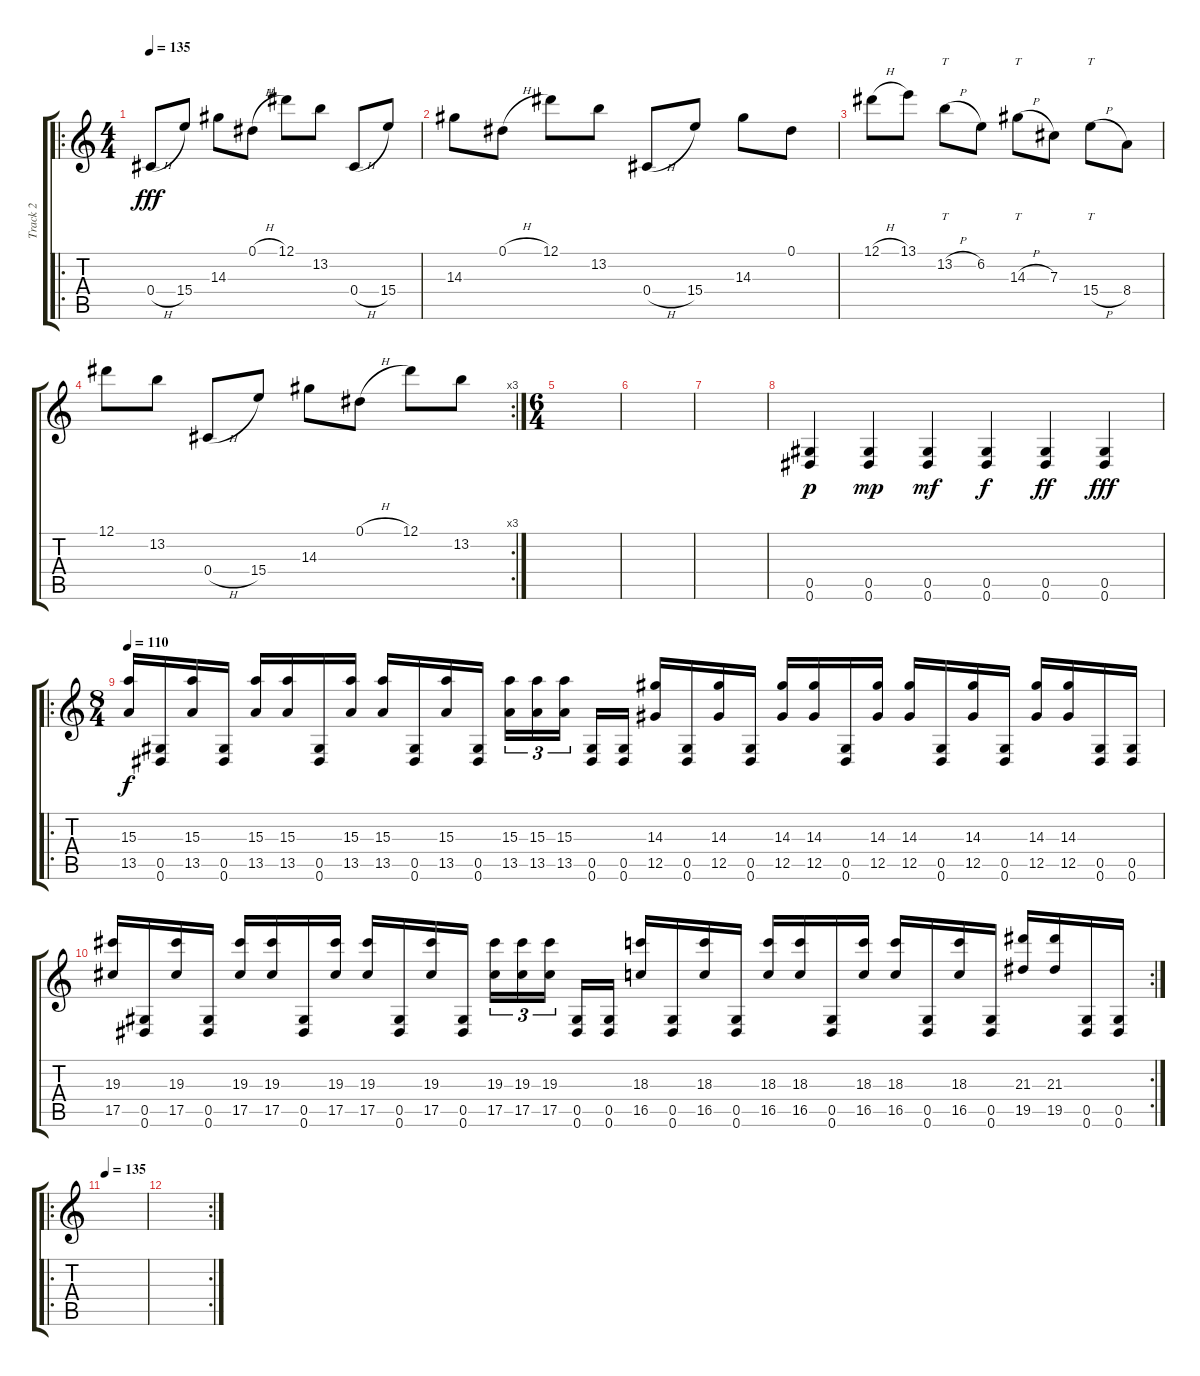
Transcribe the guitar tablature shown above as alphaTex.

\track ("Track 2" "Track 2") {instrument distortionguitar}
\staff {score tabs}
\tuning (Eb4 Bb3 Gb3 Db3 Ab2 Eb2) {hide}
\ro
\ts (4 4)
\tempo 135
\clef g2
\ks c
0.4{h}.8{dy fff instrument distortionguitar} 15.4.8 14.3.8 0.1{h}.8 12.1.8 13.2.8 0.4{h}.8 15.4.8 |
14.3.8 0.1{h}.8 12.1.8 13.2.8 0.4{h}.8 15.4.8 14.3.8 0.1.8 |
12.1{h}.8 13.1.8 13.2{h}.8{tt} 6.2.8 14.3{h}.8{tt} 7.3.8 15.4{h}.8{tt} 8.4.8 |
\rc 3
12.1.8 13.2.8 0.4{h}.8 15.4.8 14.3.8 0.1{h}.8 12.1.8 13.2.8 |
\ts (6 4)
|
|
|
(0.5 0.6).4{dy p} (0.5 0.6).4{dy mp} (0.5 0.6).4{dy mf} (0.5 0.6).4{dy f} (0.5 0.6).4{dy ff} (0.5 0.6).4{dy fff} |
\ro
\ts (8 4)
\tempo 110
(15.3 13.5).16{dy f} (0.5 0.6).16 (15.3 13.5).16 (0.5 0.6).16 (15.3 13.5).16 (15.3 13.5).16 (0.5 0.6).16 (15.3 13.5).16 (15.3 13.5).16 (0.5 0.6).16 (15.3 13.5).16 (0.5 0.6).16 (15.3 13.5).16{tu (3 2)} (15.3 13.5).16{tu (3 2)} (15.3 13.5).16{tu (3 2) beam splitsecondary} (0.5 0.6).16 (0.5 0.6).16 (14.3 12.5).16 (0.5 0.6).16 (14.3 12.5).16 (0.5 0.6).16 (14.3 12.5).16 (14.3 12.5).16 (0.5 0.6).16 (14.3 12.5).16 (14.3 12.5).16 (0.5 0.6).16 (14.3 12.5).16 (0.5 0.6).16 (14.3 12.5).16 (14.3 12.5).16 (0.5 0.6).16 (0.5 0.6).16 |
\rc 2
(19.3 17.5).16 (0.5 0.6).16 (19.3 17.5).16 (0.5 0.6).16 (19.3 17.5).16 (19.3 17.5).16 (0.5 0.6).16 (19.3 17.5).16 (19.3 17.5).16 (0.5 0.6).16 (19.3 17.5).16 (0.5 0.6).16 (19.3 17.5).16{tu (3 2)} (19.3 17.5).16{tu (3 2)} (19.3 17.5).16{tu (3 2) beam splitsecondary} (0.5 0.6).16 (0.5 0.6).16 (18.3 16.5).16 (0.5 0.6).16 (18.3 16.5).16 (0.5 0.6).16 (18.3 16.5).16 (18.3 16.5).16 (0.5 0.6).16 (18.3 16.5).16 (18.3 16.5).16 (0.5 0.6).16 (18.3 16.5).16 (0.5 0.6).16 (21.3 19.5).16 (21.3 19.5).16 (0.5 0.6).16 (0.5 0.6).16 |
\ro
\tempo 135
|
\rc 2
